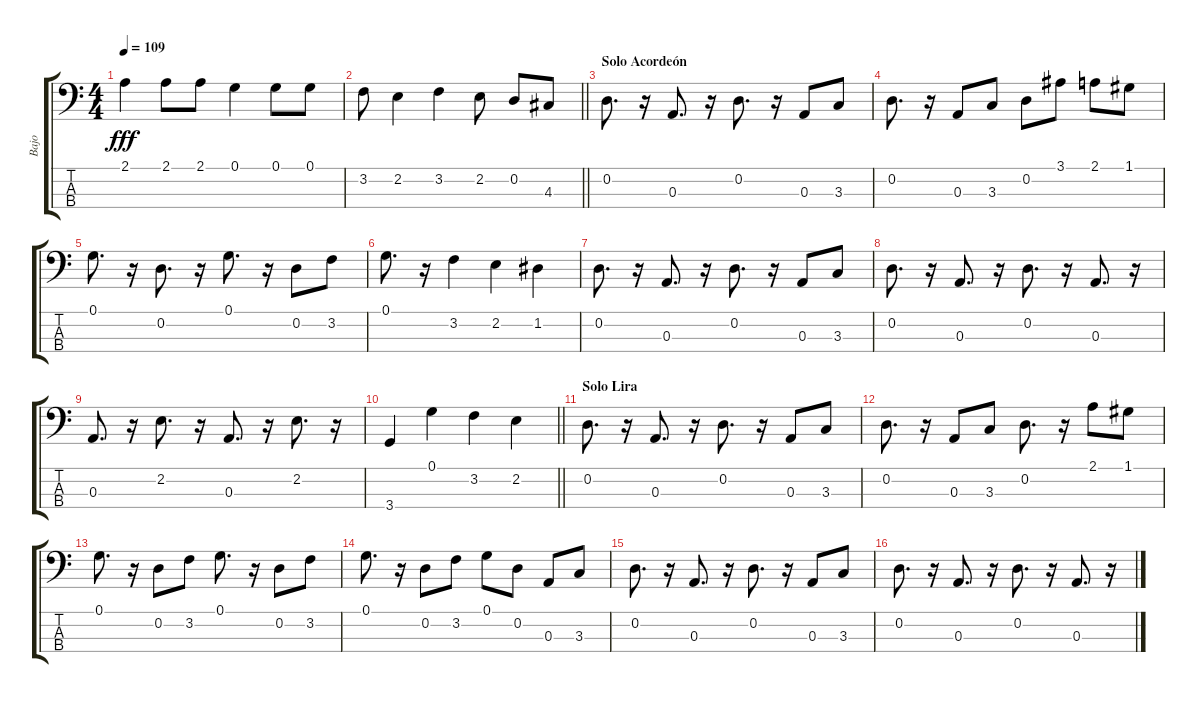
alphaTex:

\track ("Bajo" "Bajo") {instrument electricbassfinger}
\staff {score tabs}
\tuning (G2 D2 A1 E1) {hide}
\ts (4 4)
\tempo 109
\clef f4
\ks c
2.1.4{dy fff} 2.1.8 2.1.8 0.1.4 0.1.8 0.1.8 |
\barLineRight lightlight
3.2.8 2.2.4 3.2.4 2.2.8 0.2.8 4.3.8 |
\section ("" "Solo Acordeón")
0.2.8{d} r.16 0.3.8{d} r.16 0.2.8{d} r.16 0.3.8 3.3.8 |
0.2.8{d} r.16 0.3.8 3.3.8 0.2.8 3.1.8 2.1.8 1.1.8 |
0.1.8{d} r.16 0.2.8{d} r.16 0.1.8{d} r.16 0.2.8 3.2.8 |
0.1.8{d} r.16 3.2.4 2.2.4 1.2.4 |
0.2.8{d} r.16 0.3.8{d} r.16 0.2.8{d} r.16 0.3.8 3.3.8 |
0.2.8{d} r.16 0.3.8{d} r.16 0.2.8{d} r.16 0.3.8{d} r.16 |
0.3.8{d} r.16 2.2.8{d} r.16 0.3.8{d} r.16 2.2.8{d} r.16 |
\barLineRight lightlight
3.4.4 0.1.4 3.2.4 2.2.4 |
\section ("" "Solo Lira")
0.2.8{d} r.16 0.3.8{d} r.16 0.2.8{d} r.16 0.3.8 3.3.8 |
0.2.8{d} r.16 0.3.8 3.3.8 0.2.8{d} r.16 2.1.8 1.1.8 |
0.1.8{d} r.16 0.2.8 3.2.8 0.1.8{d} r.16 0.2.8 3.2.8 |
0.1.8{d} r.16 0.2.8 3.2.8 0.1.8 0.2.8 0.3.8 3.3.8 |
0.2.8{d} r.16 0.3.8{d} r.16 0.2.8{d} r.16 0.3.8 3.3.8 |
0.2.8{d} r.16 0.3.8{d} r.16 0.2.8{d} r.16 0.3.8{d} r.16
